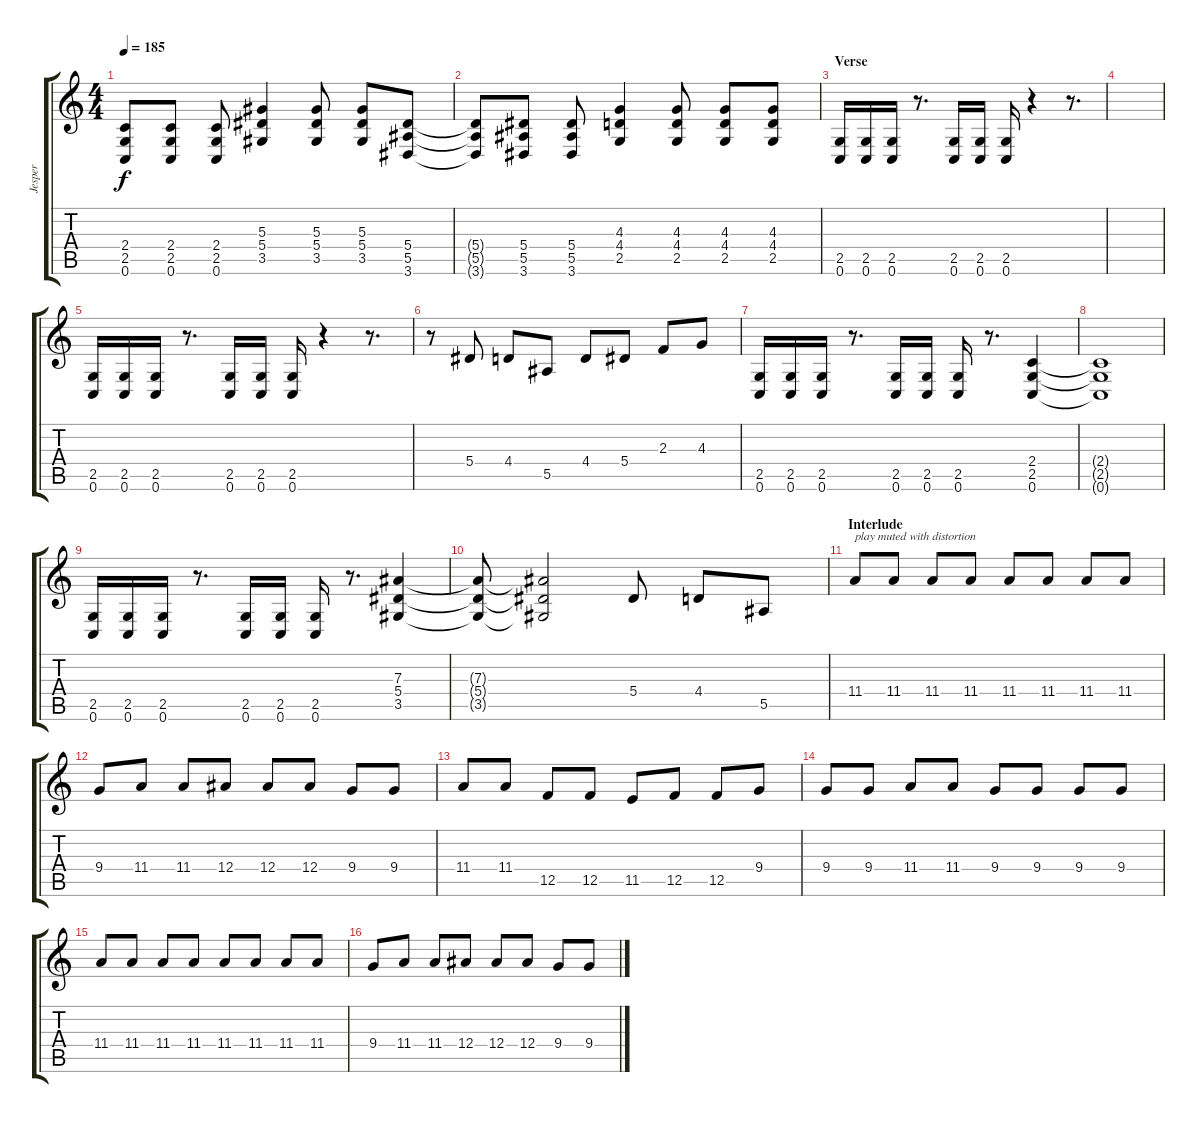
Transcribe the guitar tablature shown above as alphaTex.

\track ("Jesper" "Jesper") {instrument distortionguitar}
\staff {score tabs}
\tuning (C4 G3 Eb3 Bb2 F2 C2) {hide}
\ts (4 4)
\tempo 185
\clef g2
\ks c
(2.4{t} 2.5{t} 0.6{t}).8{dy f} (2.4 2.5 0.6).8 (2.4 2.5 0.6).8 (5.3 5.4 3.5).4 (5.3 5.4 3.5).8 (5.3 5.4 3.5).8 (5.4 5.5 3.6).8 |
(5.4{t} 5.5{t} 3.6{t}).8 (5.4 5.5 3.6).8 (5.4 5.5 3.6).8 (4.3 4.4 2.5).4 (4.3 4.4 2.5).8 (4.3 4.4 2.5).8 (4.3 4.4 2.5).8 |
\section ("" "Verse")
(2.5 0.6).16 (2.5 0.6).16 (2.5 0.6).16 r.8{d} (2.5 0.6).16 (2.5 0.6).16 (2.5 0.6).16 r.4 r.8{d} |
|
(2.5 0.6).16 (2.5 0.6).16 (2.5 0.6).16 r.8{d} (2.5 0.6).16 (2.5 0.6).16 (2.5 0.6).16 r.4 r.8{d} |
r.8 5.4.8 4.4.8 5.5.8 4.4.8 5.4.8 2.3.8 4.3.8 |
(2.5 0.6).16 (2.5 0.6).16 (2.5 0.6).16 r.8{d} (2.5 0.6).16 (2.5 0.6).16 (2.5 0.6).16 r.8{d} (2.4 2.5 0.6).4 |
(2.4{t} 2.5{t} 0.6{t}).1 |
(2.5 0.6).16 (2.5 0.6).16 (2.5 0.6).16 r.8{d} (2.5 0.6).16 (2.5 0.6).16 (2.5 0.6).16 r.8{d} (7.3 5.4 3.5).4 |
(7.3{t} 5.4{t} 3.5{t}).8 (7.3{t} 5.4{t} 3.5{t}).2 5.4.8 4.4.8 5.5.8 |
\section ("" "Interlude")
11.4.8{txt "play muted with distortion" volume 9 instrument electricguitarmuted} 11.4.8 11.4.8 11.4.8 11.4.8 11.4.8 11.4.8 11.4.8 |
9.4.8 11.4.8 11.4.8 12.4.8 12.4.8 12.4.8 9.4.8 9.4.8 |
11.4.8 11.4.8 12.5.8 12.5.8 11.5.8 12.5.8 12.5.8 9.4.8 |
9.4.8 9.4.8 11.4.8 11.4.8 9.4.8 9.4.8 9.4.8 9.4.8 |
11.4.8 11.4.8 11.4.8 11.4.8 11.4.8 11.4.8 11.4.8 11.4.8 |
9.4.8 11.4.8 11.4.8 12.4.8 12.4.8 12.4.8 9.4.8 9.4.8
